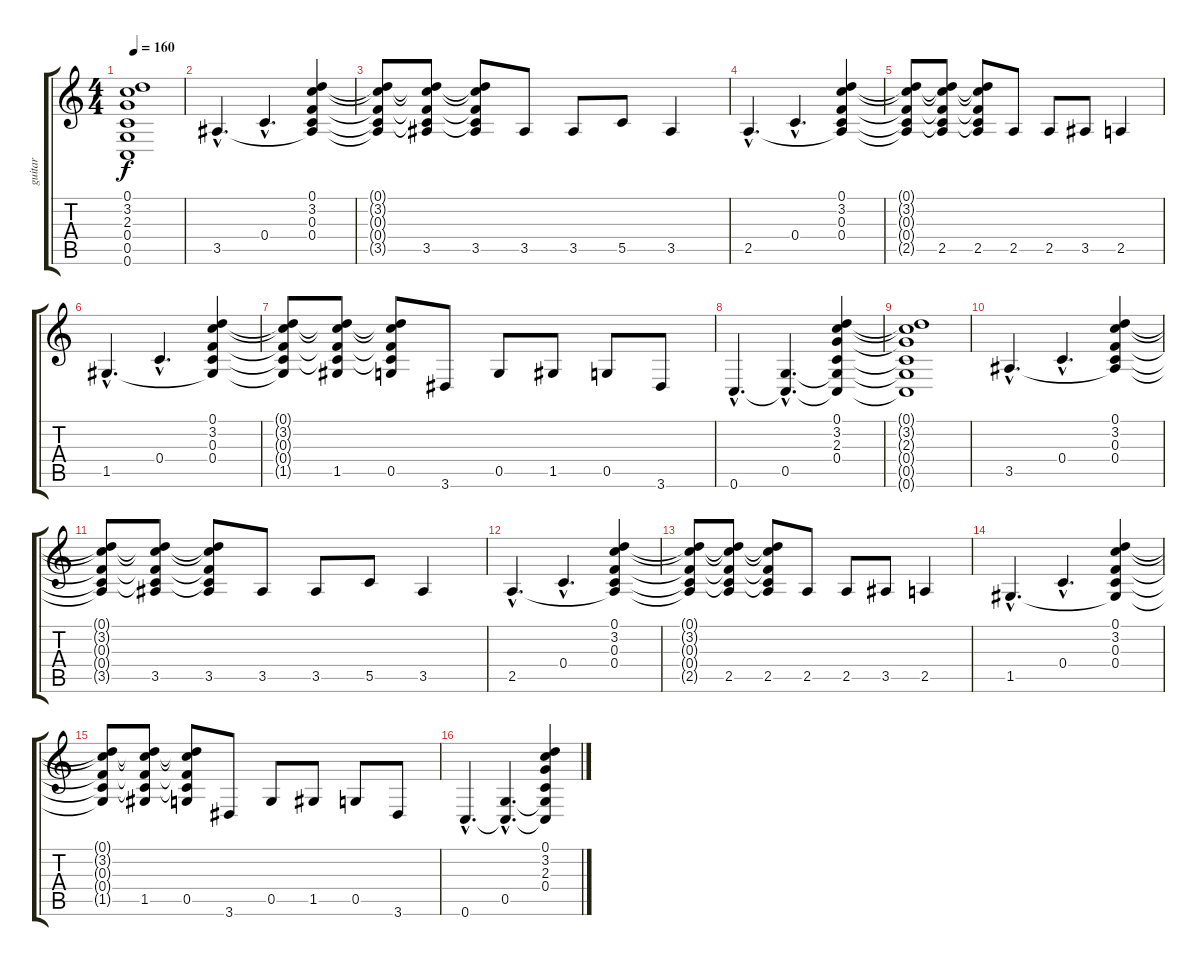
\track ("guitar" "guitar") {instrument distortionguitar}
\staff {score tabs}
\tuning (D4 A3 F3 C3 G2 C2) {hide}
\ts (4 4)
\tempo 160
\clef g2
\ks c
(0.1{t} 3.2{t} 2.3{t} 0.4{t} 0.5{t} 0.6{t}).1{dy f} |
3.5{hac}.4{d} 0.4{hac}.4{d} (0.1 3.2 0.3 0.4 3.5{t}).4 |
(0.1{t} 3.2{t} 0.3{t} 0.4{t} 3.5{t}).8 (0.1{t} 3.2{t} 0.3{t} 0.4{t} 3.5).8 (0.1{t} 3.2{t} 0.3{t} 0.4{t} 3.5).8 3.5.8 3.5.8 5.5.8 3.5.4 |
2.5{hac}.4{d} 0.4{hac}.4{d} (0.1 3.2 0.3 0.4 2.5{t}).4 |
(0.1{t} 3.2{t} 0.3{t} 0.4{t} 2.5{t}).8 (0.1{t} 3.2{t} 0.3{t} 0.4{t} 2.5).8 (0.1{t} 3.2{t} 0.3{t} 0.4{t} 2.5).8 2.5.8 2.5.8 3.5.8 2.5.4 |
1.5{hac}.4{d} 0.4{hac}.4{d} (0.1 3.2 0.3 0.4 1.5{t}).4 |
(0.1{t} 3.2{t} 0.3{t} 0.4{t} 1.5{t}).8 (0.1{t} 3.2{t} 0.3{t} 0.4{t} 1.5).8 (0.1{t} 3.2{t} 0.3{t} 0.4{t} 0.5).8 3.6.8 0.5.8 1.5.8 0.5.8 3.6.8 |
0.6{hac}.4{d} (0.5{hac} 0.6{hac t}).4{d} (0.1 3.2 2.3 0.4 0.5{t} 0.6{t}).4 |
(0.1{t} 3.2{t} 2.3{t} 0.4{t} 0.5{t} 0.6{t}).1 |
3.5{hac}.4{d} 0.4{hac}.4{d} (0.1 3.2 0.3 0.4 3.5{t}).4 |
(0.1{t} 3.2{t} 0.3{t} 0.4{t} 3.5{t}).8 (0.1{t} 3.2{t} 0.3{t} 0.4{t} 3.5).8 (0.1{t} 3.2{t} 0.3{t} 0.4{t} 3.5).8 3.5.8 3.5.8 5.5.8 3.5.4 |
2.5{hac}.4{d} 0.4{hac}.4{d} (0.1 3.2 0.3 0.4 2.5{t}).4 |
(0.1{t} 3.2{t} 0.3{t} 0.4{t} 2.5{t}).8 (0.1{t} 3.2{t} 0.3{t} 0.4{t} 2.5).8 (0.1{t} 3.2{t} 0.3{t} 0.4{t} 2.5).8 2.5.8 2.5.8 3.5.8 2.5.4 |
1.5{hac}.4{d} 0.4{hac}.4{d} (0.1 3.2 0.3 0.4 1.5{t}).4 |
(0.1{t} 3.2{t} 0.3{t} 0.4{t} 1.5{t}).8 (0.1{t} 3.2{t} 0.3{t} 0.4{t} 1.5).8 (0.1{t} 3.2{t} 0.3{t} 0.4{t} 0.5).8 3.6.8 0.5.8 1.5.8 0.5.8 3.6.8 |
0.6{hac}.4{d} (0.5{hac} 0.6{hac t}).4{d} (0.1 3.2 2.3 0.4 0.5{t} 0.6{t}).4
